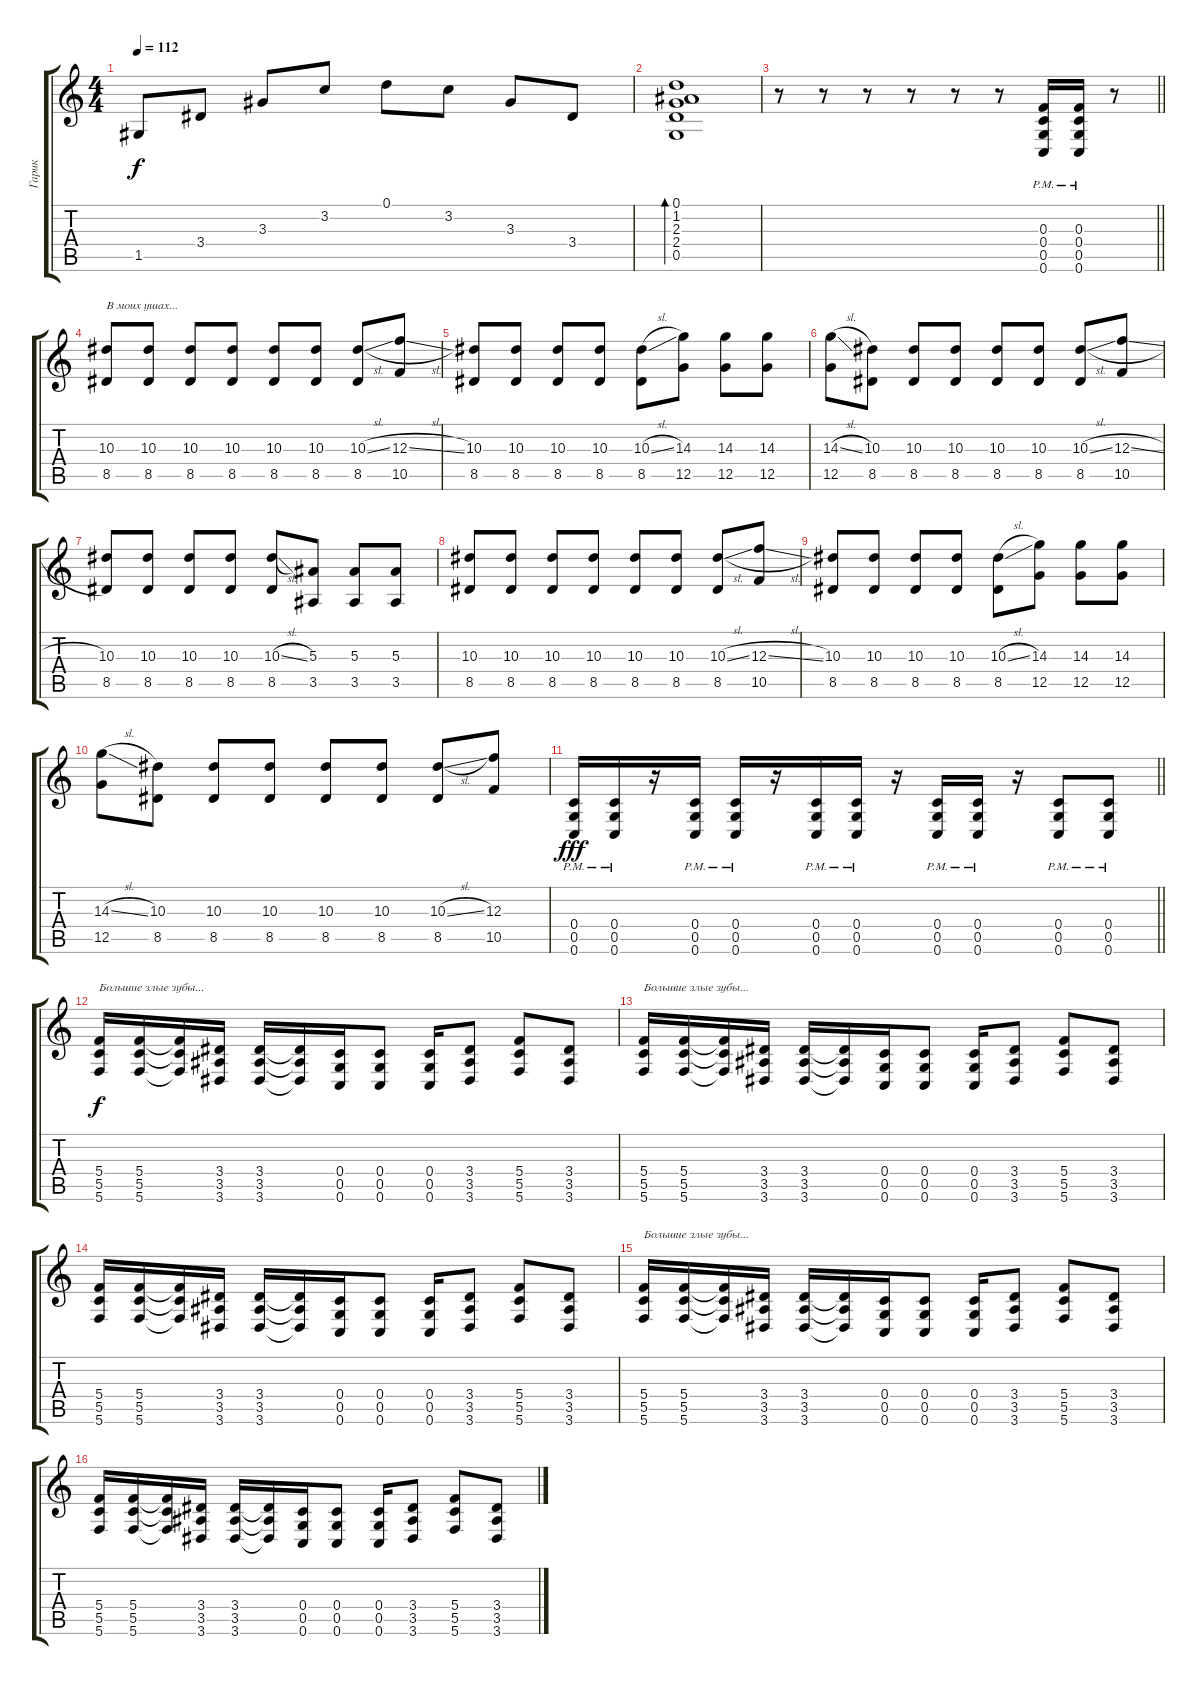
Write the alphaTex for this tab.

\track ("Гарик" "Гарик") {instrument electricguitarclean}
\staff {score tabs}
\tuning (D4 A3 F3 C3 G2 C2) {hide}
\ts (4 4)
\tempo 112
\clef g2
\ks c
1.5{t}.8{dy f} 3.4.8 3.3.8 3.2.8 0.1.8 3.2.8 3.3.8 3.4.8 |
(0.1 1.2 2.3 2.4 0.5).1{bd 120} |
\barLineRight lightlight
r.8 r.8 r.8 r.8 r.8 r.8 (0.3 0.4{pm} 0.5{pm} 0.6{pm}).16{volume 14 instrument distortionguitar} (0.3 0.4{pm} 0.5{pm} 0.6{pm}).16 r.8 |
(10.3 8.5).8{txt "В моих ушах..." volume 11 instrument distortionguitar} (10.3 8.5).8 (10.3 8.5).8 (10.3 8.5).8 (10.3 8.5).8 (10.3 8.5).8 (10.3{sl} 8.5).8 (12.3{sl} 10.5).8 |
(10.3 8.5).8 (10.3 8.5).8 (10.3 8.5).8 (10.3 8.5).8 (10.3{sl} 8.5).8 (14.3 12.5).8 (14.3 12.5).8 (14.3 12.5).8 |
(14.3{sl} 12.5).8 (10.3 8.5).8 (10.3 8.5).8 (10.3 8.5).8 (10.3 8.5).8 (10.3 8.5).8 (10.3{sl} 8.5).8 (12.3{sl} 10.5).8 |
(10.3 8.5).8 (10.3 8.5).8 (10.3 8.5).8 (10.3 8.5).8 (10.3{sl} 8.5).8 (5.3 3.5).8 (5.3 3.5).8 (5.3 3.5).8 |
(10.3 8.5).8 (10.3 8.5).8 (10.3 8.5).8 (10.3 8.5).8 (10.3 8.5).8 (10.3 8.5).8 (10.3{sl} 8.5).8 (12.3{sl} 10.5).8 |
(10.3 8.5).8 (10.3 8.5).8 (10.3 8.5).8 (10.3 8.5).8 (10.3{sl} 8.5).8 (14.3 12.5).8 (14.3 12.5).8 (14.3 12.5).8 |
(14.3{sl} 12.5).8 (10.3 8.5).8 (10.3 8.5).8 (10.3 8.5).8 (10.3 8.5).8 (10.3 8.5).8 (10.3{sl} 8.5).8 (12.3 10.5).8 |
\barLineRight lightlight
(0.4{pm} 0.5{pm} 0.6{pm}).16{dy fff volume 14 instrument distortionguitar} (0.4{pm} 0.5{pm} 0.6{pm}).16 r.16 (0.4{pm} 0.5{pm} 0.6{pm}).16 (0.4{pm} 0.5{pm} 0.6{pm}).16 r.16 (0.4{pm} 0.5{pm} 0.6{pm}).16 (0.4{pm} 0.5{pm} 0.6{pm}).16 r.16 (0.4{pm} 0.5{pm} 0.6{pm}).16 (0.4{pm} 0.5{pm} 0.6{pm}).16 r.16 (0.4{pm} 0.5{pm} 0.6{pm}).8 (0.4{pm} 0.5{pm} 0.6{pm}).8 |
(5.4 5.5 5.6).16{txt "Большие злые зубы..." dy f} (5.4 5.5 5.6).16 (5.4{t} 5.5{t} 5.6{t}).16 (3.4 3.5 3.6).16 (3.4 3.5 3.6).16 (3.4{t} 3.5{t} 3.6{t}).16 (0.4 0.5 0.6).16 (0.4 0.5 0.6).8 (0.4 0.5 0.6).16 (3.4 3.5 3.6).8 (5.4 5.5 5.6).8 (3.4 3.5 3.6).8 |
(5.4 5.5 5.6).16{txt "Большие злые зубы..."} (5.4 5.5 5.6).16 (5.4{t} 5.5{t} 5.6{t}).16 (3.4 3.5 3.6).16 (3.4 3.5 3.6).16 (3.4{t} 3.5{t} 3.6{t}).16 (0.4 0.5 0.6).16 (0.4 0.5 0.6).8 (0.4 0.5 0.6).16 (3.4 3.5 3.6).8 (5.4 5.5 5.6).8 (3.4 3.5 3.6).8 |
(5.4 5.5 5.6).16 (5.4 5.5 5.6).16 (5.4{t} 5.5{t} 5.6{t}).16 (3.4 3.5 3.6).16 (3.4 3.5 3.6).16 (3.4{t} 3.5{t} 3.6{t}).16 (0.4 0.5 0.6).16 (0.4 0.5 0.6).8 (0.4 0.5 0.6).16 (3.4 3.5 3.6).8 (5.4 5.5 5.6).8 (3.4 3.5 3.6).8 |
(5.4 5.5 5.6).16{txt "Большие злые зубы..."} (5.4 5.5 5.6).16 (5.4{t} 5.5{t} 5.6{t}).16 (3.4 3.5 3.6).16 (3.4 3.5 3.6).16 (3.4{t} 3.5{t} 3.6{t}).16 (0.4 0.5 0.6).16 (0.4 0.5 0.6).8 (0.4 0.5 0.6).16 (3.4 3.5 3.6).8 (5.4 5.5 5.6).8 (3.4 3.5 3.6).8 |
(5.4 5.5 5.6).16 (5.4 5.5 5.6).16 (5.4{t} 5.5{t} 5.6{t}).16 (3.4 3.5 3.6).16 (3.4 3.5 3.6).16 (3.4{t} 3.5{t} 3.6{t}).16 (0.4 0.5 0.6).16 (0.4 0.5 0.6).8 (0.4 0.5 0.6).16 (3.4 3.5 3.6).8 (5.4 5.5 5.6).8 (3.4 3.5 3.6).8
